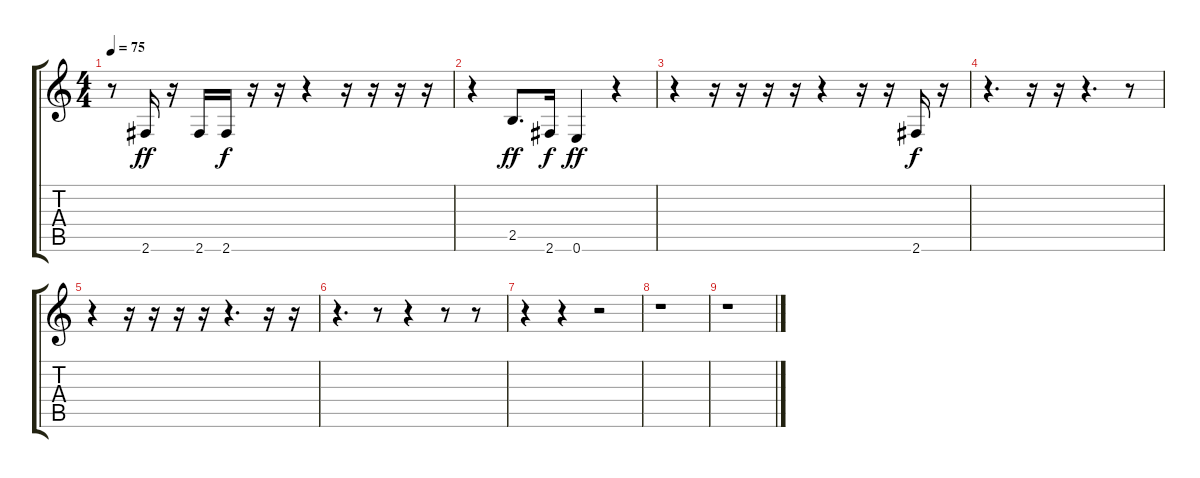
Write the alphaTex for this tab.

\track "" {instrument fretlessbass}
\staff {score tabs}
\tuning (E4 B3 G3 D3 A2 E2) {hide}
\ts (4 4)
\tempo 75
\clef g2
\ks c
r.8{dy ff} 2.6.16 r.16 2.6.16 2.6.16{dy f} r.16 r.16 r.4 r.16 r.16 r.16 r.16 |
r.4 2.5.8{d dy ff} 2.6.16{dy f} 0.6.4{dy ff} r.4 |
r.4 r.16 r.16 r.16 r.16 r.4 r.16 r.16 2.6.16{dy f} r.16 |
r.4{d} r.16 r.16 r.4{d} r.8 |
r.4 r.16 r.16 r.16 r.16 r.4{d} r.16 r.16 |
r.4{d} r.8 r.4 r.8 r.8 |
r.4 r.4 r.2 |
r.1 |
r.1
